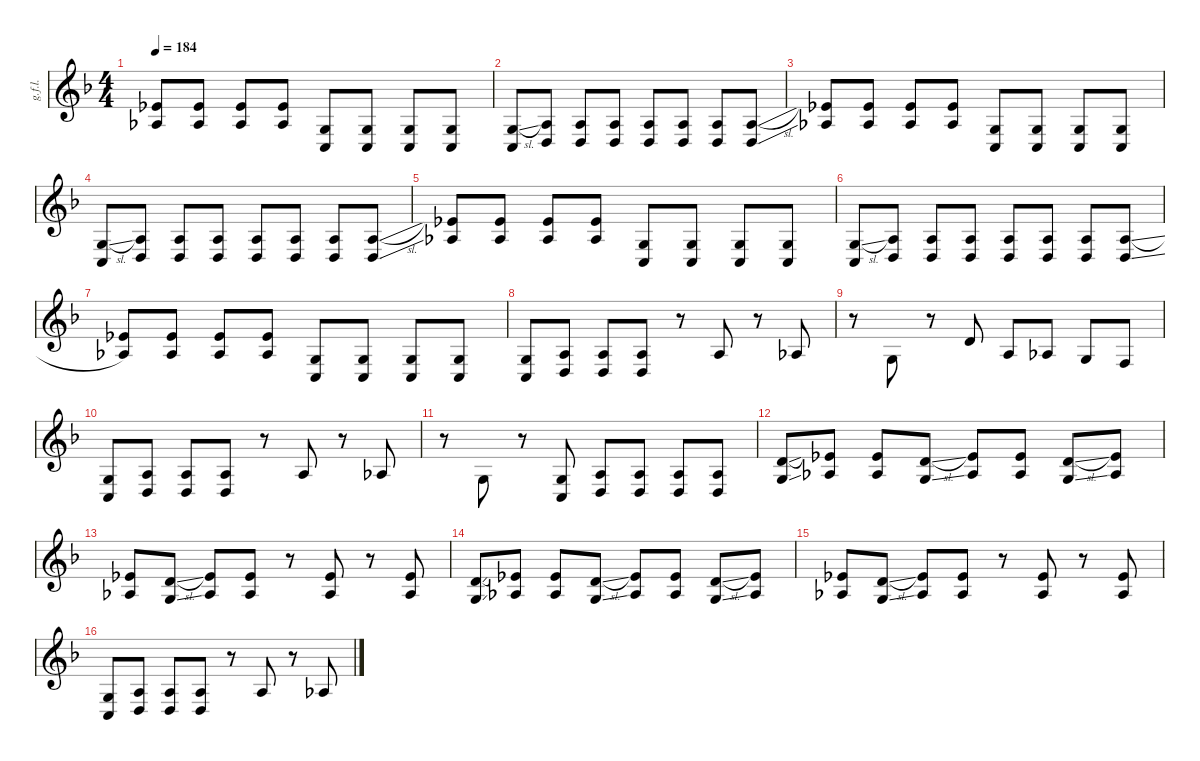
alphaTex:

\defaultSystemsLayout 4
\hideDynamics
\bracketExtendMode nobrackets
\otherSystemsTrackNameOrientation horizontal
\track ("Guitar Folder L" "g.f.l.") {instrument distortionguitar}
\staff {score}
\tuning (D4 A3 F3 C3 G2 C2)
\ts (4 4)
\tempo 184
\clef g2
\ks dminor
(8.6{acc b} 8.5{acc b}).8{dy mf beam Up} (8.5{acc b} 8.6{acc b}).8{beam Up} (8.5{acc b} 8.6{acc b}).8{beam Up} (8.5{acc b} 8.6{acc b}).8{beam Up} (0.6{acc forcenatural} 0.5{acc forcenatural}).8{beam Up} (0.5{acc forcenatural} 0.6{acc forcenatural}).8{beam Up} (0.6{acc forcenatural} 0.5{acc forcenatural}).8{beam Up} (0.5{acc forcenatural} 0.6{acc forcenatural}).8{beam Up} |
(0.6{acc forcenatural} 0.5{sl acc forcenatural}).8{beam Up} (2.6{acc forcenatural} 2.5{acc forcenatural}).8{beam Up} (2.6{acc forcenatural} 2.5{acc forcenatural}).8{beam Up} (2.6{acc forcenatural} 2.5{acc forcenatural}).8{beam Up} (2.6{acc forcenatural} 2.5{acc forcenatural}).8{beam Up} (2.6{acc forcenatural} 2.5{acc forcenatural}).8{beam Up} (2.6{acc forcenatural} 2.5{acc forcenatural}).8{beam Up} (2.6{sl acc forcenatural} 2.5{sl acc forcenatural}).8{beam Up} |
(8.6{acc b} 8.5{acc b}).8{beam Up} (8.5{acc b} 8.6{acc b}).8{beam Up} (8.5{acc b} 8.6{acc b}).8{beam Up} (8.5{acc b} 8.6{acc b}).8{beam Up} (0.6{acc forcenatural} 0.5{acc forcenatural}).8{beam Up} (0.5{acc forcenatural} 0.6{acc forcenatural}).8{beam Up} (0.6{acc forcenatural} 0.5{acc forcenatural}).8{beam Up} (0.5{acc forcenatural} 0.6{acc forcenatural}).8{beam Up} |
(0.6{acc forcenatural} 0.5{sl acc forcenatural}).8{beam Up} (2.6{acc forcenatural} 2.5{acc forcenatural}).8{beam Up} (2.6{acc forcenatural} 2.5{acc forcenatural}).8{beam Up} (2.6{acc forcenatural} 2.5{acc forcenatural}).8{beam Up} (2.6{acc forcenatural} 2.5{acc forcenatural}).8{beam Up} (2.6{acc forcenatural} 2.5{acc forcenatural}).8{beam Up} (2.6{acc forcenatural} 2.5{acc forcenatural}).8{beam Up} (2.6{sl acc forcenatural} 2.5{sl acc forcenatural}).8{beam Up} |
(8.6{acc b} 8.5{acc b}).8{beam Up} (8.5{acc b} 8.6{acc b}).8{beam Up} (8.5{acc b} 8.6{acc b}).8{beam Up} (8.5{acc b} 8.6{acc b}).8{beam Up} (0.6{acc forcenatural} 0.5{acc forcenatural}).8{beam Up} (0.5{acc forcenatural} 0.6{acc forcenatural}).8{beam Up} (0.6{acc forcenatural} 0.5{acc forcenatural}).8{beam Up} (0.5{acc forcenatural} 0.6{acc forcenatural}).8{beam Up} |
(0.6{acc forcenatural} 0.5{sl acc forcenatural}).8{beam Up} (2.6{acc forcenatural} 2.5{acc forcenatural}).8{beam Up} (2.6{acc forcenatural} 2.5{acc forcenatural}).8{beam Up} (2.6{acc forcenatural} 2.5{acc forcenatural}).8{beam Up} (2.6{acc forcenatural} 2.5{acc forcenatural}).8{beam Up} (2.6{acc forcenatural} 2.5{acc forcenatural}).8{beam Up} (2.6{acc forcenatural} 2.5{acc forcenatural}).8{beam Up} (2.6{sl acc forcenatural} 2.5{sl acc forcenatural}).8{beam Up} |
(8.6{acc b} 8.5{acc b}).8{beam Up} (8.5{acc b} 8.6{acc b}).8{beam Up} (8.5{acc b} 8.6{acc b}).8{beam Up} (8.5{acc b} 8.6{acc b}).8{beam Up} (0.6{acc forcenatural} 0.5{acc forcenatural}).8{beam Up} (0.5{acc forcenatural} 0.6{acc forcenatural}).8{beam Up} (0.6{acc forcenatural} 0.5{acc forcenatural}).8{beam Up} (0.5{acc forcenatural} 0.6{acc forcenatural}).8{beam Up} |
(0.6{acc forcenatural} 0.5{acc forcenatural}).8{beam Up} (2.6{acc forcenatural} 2.5{acc forcenatural}).8{beam Up} (2.6{acc forcenatural} 2.5{acc forcenatural}).8{beam Up} (2.5{acc forcenatural} 2.6{acc forcenatural}).8{beam Up} r.8{beam Up} 9.6{acc forcenatural}.8{beam Up} r.8{beam Up} 8.6{acc b}.8{beam Up} |
r.8{beam Down} 7.6{acc forcenatural}.8{beam Up} r.8{beam Up} 7.5{acc forcenatural}.8{beam Up} 9.6{acc forcenatural}.8{beam Up} 8.6{acc b}.8{beam Up} 7.6{acc forcenatural}.8{beam Up} 5.6{acc forcenatural}.8{beam Up} |
(0.6{acc forcenatural} 0.5{acc forcenatural}).8{beam Up} (2.6{acc forcenatural} 2.5{acc forcenatural}).8{beam Up} (2.6{acc forcenatural} 2.5{acc forcenatural}).8{beam Up} (2.5{acc forcenatural} 2.6{acc forcenatural}).8{beam Up} r.8{beam Up} 9.6{acc forcenatural}.8{beam Up} r.8{beam Up} 8.6{acc b}.8{beam Up} |
r.8{beam Down} 7.6{acc forcenatural}.8{beam Up} r.8{beam Up} (0.6{acc forcenatural} 0.5{acc forcenatural}).8{beam Up} (2.5{acc forcenatural} 2.6{acc forcenatural}).8{beam Up} (2.6{acc forcenatural} 2.5{acc forcenatural}).8{beam Up} (2.5{acc forcenatural} 2.6{acc forcenatural}).8{beam Up} (2.5{acc forcenatural} 2.6{acc forcenatural}).8{beam Up} |
(7.6{sl acc forcenatural} 7.5{sl acc forcenatural}).8{beam Up} (8.6{acc b} 8.5{acc b}).8{beam Up} (8.6{acc b} 8.5{acc b}).8{beam Up} (7.6{sl acc forcenatural} 7.5{sl acc forcenatural}).8{beam Up} (8.6{acc b} 8.5{acc b}).8{beam Up} (8.6{acc b} 8.5{acc b}).8{beam Up} (7.6{sl acc forcenatural} 7.5{sl acc forcenatural}).8{beam Up} (8.6{acc b} 8.5{acc b}).8{beam Up} |
(8.6{acc b} 8.5{acc b}).8{beam Up} (7.6{sl acc forcenatural} 7.5{sl acc forcenatural}).8{beam Up} (8.6{acc b} 8.5{acc b}).8{beam Up} (8.6{acc b} 8.5{acc b}).8{beam Up} r.8{beam Up} (8.6{acc b} 8.5{acc b}).8{beam Up} r.8{beam Up} (8.6{acc b} 8.5{acc b}).8{beam Up} |
(7.6{sl acc forcenatural} 7.5{sl acc forcenatural}).8{beam Up} (8.6{acc b} 8.5{acc b}).8{beam Up} (8.6{acc b} 8.5{acc b}).8{beam Up} (7.6{sl acc forcenatural} 7.5{sl acc forcenatural}).8{beam Up} (8.6{acc b} 8.5{acc b}).8{beam Up} (8.6{acc b} 8.5{acc b}).8{beam Up} (7.6{sl acc forcenatural} 7.5{sl acc forcenatural}).8{beam Up} (8.6{acc b} 8.5{acc b}).8{beam Up} |
(8.6{acc b} 8.5{acc b}).8{beam Up} (7.6{sl acc forcenatural} 7.5{sl acc forcenatural}).8{beam Up} (8.6{acc b} 8.5{acc b}).8{beam Up} (8.6{acc b} 8.5{acc b}).8{beam Up} r.8{beam Up} (8.6{acc b} 8.5{acc b}).8{beam Up} r.8{beam Up} (8.6{acc b} 8.5{acc b}).8{beam Up} |
(0.6{acc forcenatural} 0.5{acc forcenatural}).8{beam Up} (2.6{acc forcenatural} 2.5{acc forcenatural}).8{beam Up} (2.6{acc forcenatural} 2.5{acc forcenatural}).8{beam Up} (2.5{acc forcenatural} 2.6{acc forcenatural}).8{beam Up} r.8{beam Up} 9.6{acc forcenatural}.8{beam Up} r.8{beam Up} 8.6{acc b}.8{beam Up}
